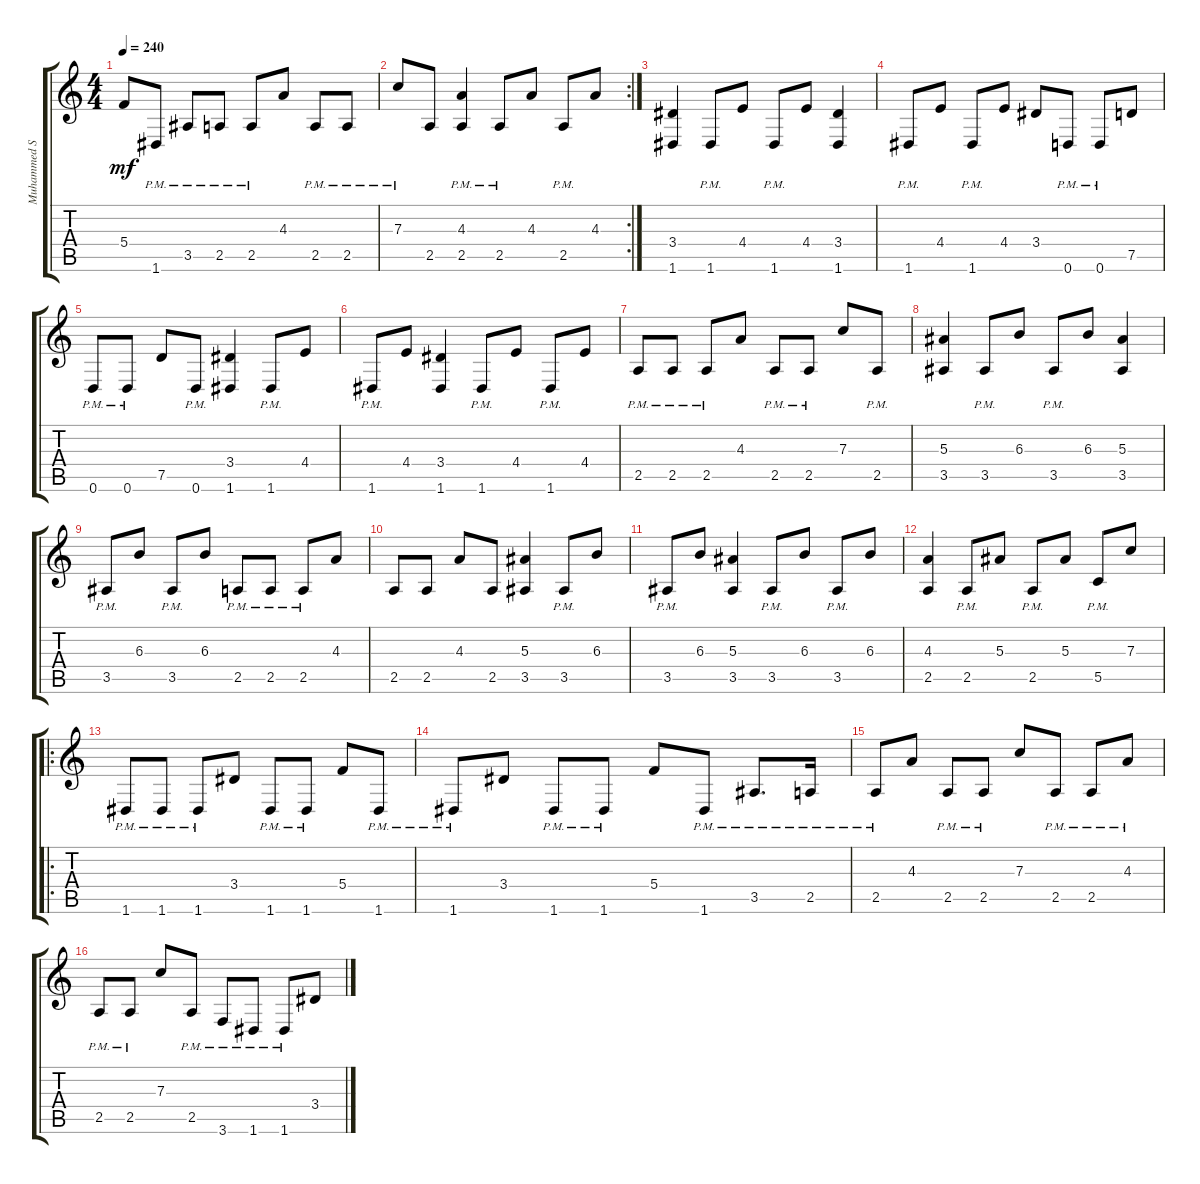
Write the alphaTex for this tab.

\track ("Muhammed Suicmez" "Muhammed S") {instrument distortionguitar}
\staff {score tabs}
\tuning (D4 A3 F3 C3 G2 D2) {hide}
\ts (4 4)
\tempo 240
\clef g2
\ks c
5.4.8{dy mf} 1.6{pm}.8 3.5{pm}.8 2.5{pm}.8 2.5{pm}.8 4.3.8 2.5{pm}.8 2.5{pm}.8 |
\rc 2
7.3{pm}.8 2.5.8 (4.3{pm} 2.5{pm}).4 2.5{pm}.8 4.3.8 2.5{pm}.8 4.3.8 |
(3.4 1.6).4 1.6{pm}.8 4.4.8 1.6{pm}.8 4.4.8 (3.4 1.6).4 |
1.6{pm}.8 4.4.8 1.6{pm}.8 4.4.8 3.4.8 0.6{pm}.8 0.6{pm}.8 7.5.8 |
0.6{pm}.8 0.6{pm}.8 7.5.8 0.6{pm}.8 (3.4 1.6).4 1.6{pm}.8 4.4.8 |
1.6{pm}.8 4.4.8 (3.4 1.6).4 1.6{pm}.8 4.4.8 1.6{pm}.8 4.4.8 |
2.5{pm}.8 2.5{pm}.8 2.5{pm}.8 4.3.8 2.5{pm}.8 2.5{pm}.8 7.3.8 2.5{pm}.8 |
(5.3 3.5).4 3.5{pm}.8 6.3.8 3.5{pm}.8 6.3.8 (5.3 3.5).4 |
3.5{pm}.8 6.3.8 3.5{pm}.8 6.3.8 2.5{pm}.8 2.5{pm}.8 2.5{pm}.8 4.3.8 |
2.5.8 2.5.8 4.3.8 2.5.8 (5.3 3.5).4 3.5{pm}.8 6.3.8 |
3.5{pm}.8 6.3.8 (5.3 3.5).4 3.5{pm}.8 6.3.8 3.5{pm}.8 6.3.8 |
(4.3 2.5).4 2.5{pm}.8 5.3.8 2.5{pm}.8 5.3.8 5.5{pm}.8 7.3.8 |
\ro
1.6{pm}.8 1.6{pm}.8 1.6{pm}.8 3.4.8 1.6{pm}.8 1.6{pm}.8 5.4.8 1.6{pm}.8 |
1.6{pm}.8 3.4.8 1.6{pm}.8 1.6{pm}.8 5.4.8 1.6{pm}.8 3.5{pm}.8{d} 2.5{pm}.16 |
2.5{pm}.8 4.3.8 2.5{pm}.8 2.5{pm}.8 7.3.8 2.5{pm}.8 2.5{pm}.8 4.3{pm}.8 |
2.5{pm}.8 2.5{pm}.8 7.3.8 2.5{pm}.8 3.6{pm}.8 1.6{pm}.8 1.6{pm}.8 3.4.8
